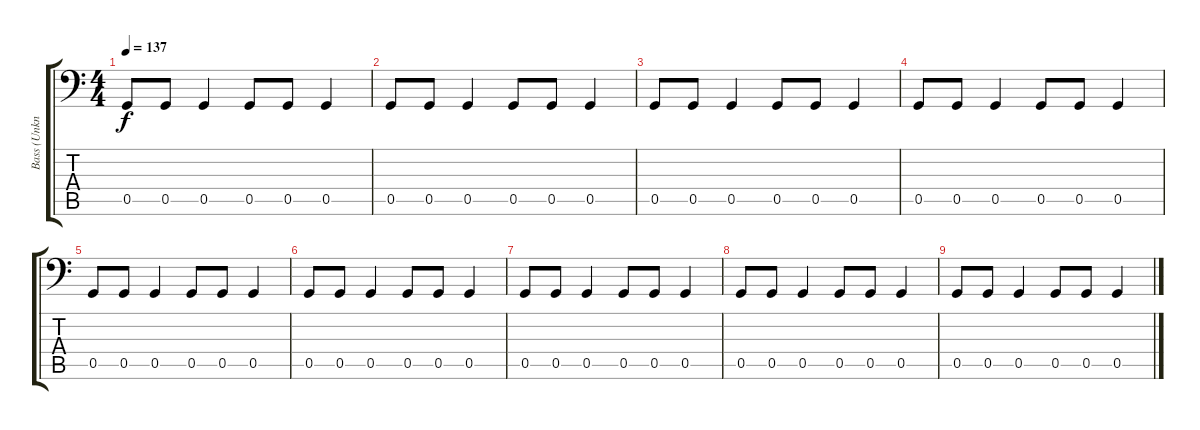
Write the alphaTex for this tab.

\track ("Bass (Unknown)" "Bass (Unkn") {instrument electricbasspick}
\staff {score tabs}
\tuning (D3 A2 F2 C2 G1 C1) {hide}
\ts (4 4)
\tempo 137
\clef f4
\ks c
0.5.8{dy f instrument electricbasspick} 0.5.8 0.5.4 0.5.8 0.5.8 0.5.4 |
0.5.8{instrument electricbasspick} 0.5.8 0.5.4 0.5.8 0.5.8 0.5.4 |
0.5.8{instrument electricbasspick} 0.5.8 0.5.4 0.5.8 0.5.8 0.5.4 |
0.5.8{instrument electricbasspick} 0.5.8 0.5.4 0.5.8 0.5.8 0.5.4 |
0.5.8{instrument electricbasspick} 0.5.8 0.5.4 0.5.8 0.5.8 0.5.4 |
0.5.8{instrument electricbasspick} 0.5.8 0.5.4 0.5.8 0.5.8 0.5.4 |
0.5.8{instrument electricbasspick} 0.5.8 0.5.4 0.5.8 0.5.8 0.5.4 |
0.5.8{instrument electricbasspick} 0.5.8 0.5.4 0.5.8 0.5.8 0.5.4 |
0.5.8{instrument electricbasspick} 0.5.8 0.5.4 0.5.8 0.5.8 0.5.4
